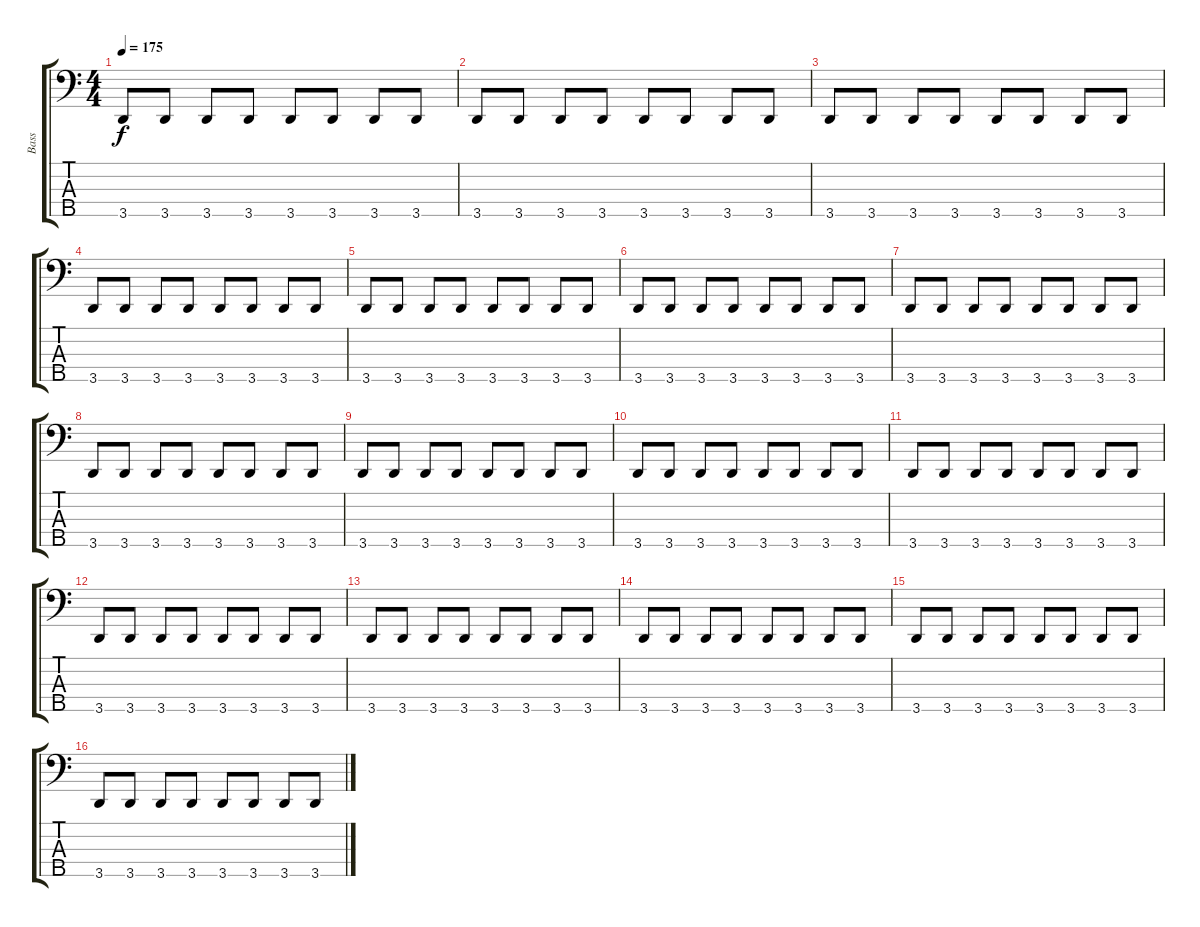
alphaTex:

\track ("Bass" "Bass") {instrument electricbassfinger}
\staff {score tabs}
\tuning (G2 D2 A1 E1 B0) {hide}
\ts (4 4)
\tempo 175
\clef f4
\ks c
3.5.8{dy f} 3.5.8 3.5.8 3.5.8 3.5.8 3.5.8 3.5.8 3.5.8 |
3.5.8 3.5.8 3.5.8 3.5.8 3.5.8 3.5.8 3.5.8 3.5.8 |
3.5.8 3.5.8 3.5.8 3.5.8 3.5.8 3.5.8 3.5.8 3.5.8 |
3.5.8 3.5.8 3.5.8 3.5.8 3.5.8 3.5.8 3.5.8 3.5.8 |
3.5.8 3.5.8 3.5.8 3.5.8 3.5.8 3.5.8 3.5.8 3.5.8 |
3.5.8 3.5.8 3.5.8 3.5.8 3.5.8 3.5.8 3.5.8 3.5.8 |
3.5.8 3.5.8 3.5.8 3.5.8 3.5.8 3.5.8 3.5.8 3.5.8 |
3.5.8 3.5.8 3.5.8 3.5.8 3.5.8 3.5.8 3.5.8 3.5.8 |
3.5.8 3.5.8 3.5.8 3.5.8 3.5.8 3.5.8 3.5.8 3.5.8 |
3.5.8 3.5.8 3.5.8 3.5.8 3.5.8 3.5.8 3.5.8 3.5.8 |
3.5.8 3.5.8 3.5.8 3.5.8 3.5.8 3.5.8 3.5.8 3.5.8 |
3.5.8 3.5.8 3.5.8 3.5.8 3.5.8 3.5.8 3.5.8 3.5.8 |
3.5.8 3.5.8 3.5.8 3.5.8 3.5.8 3.5.8 3.5.8 3.5.8 |
3.5.8 3.5.8 3.5.8 3.5.8 3.5.8 3.5.8 3.5.8 3.5.8 |
3.5.8 3.5.8 3.5.8 3.5.8 3.5.8 3.5.8 3.5.8 3.5.8 |
3.5.8 3.5.8 3.5.8 3.5.8 3.5.8 3.5.8 3.5.8 3.5.8
